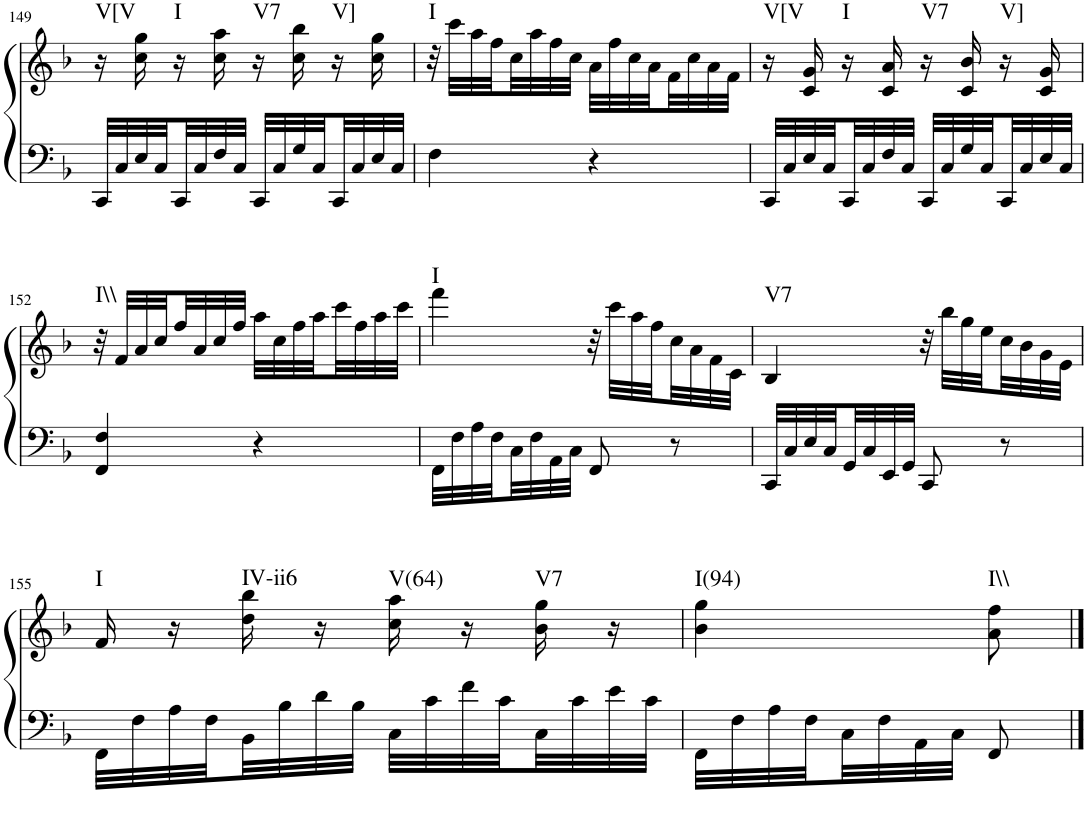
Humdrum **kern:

**kern	**kern	**harte
*part1	*part1	*part1
*staff2	*staff1	*
*I"Piano	*	*
*I'Pno.	*	*
!!LO:PB:g=z
*clefG2	*clefG2	*
*k[b-]	*k[b-]	*
*F:	*F:	*
*M2/4	*M2/4	*
=149	=149	=149
!	!	!LO:H:kt=V[V
32CC/LLL	16r	N
32C/	.	.
32E/	16cc\ 16gg\	.
32C/	.	.
!	!	!LO:H:kt=I
32CC/	16r	N
32C/	.	.
32F/	16cc\ 16aa\	.
32C/JJJ	.	.
!	!	!LO:H:kt=V7
32CC/LLL	16r	N
32C/	.	.
32G/	16cc\ 16bb-\	.
32C/	.	.
!	!	!LO:H:kt=V]
32CC/	16r	N
32C/	.	.
32E/	16cc\ 16gg\	.
32C/JJJ	.	.
=150	=150	=150
!	!	!LO:H:kt=I
4F\	32r	N
.	32ccc\LLL	.
.	32aa\	.
.	32ff\	.
.	32cc\	.
.	32aa\	.
.	32ff\	.
.	32cc\JJJ	.
4r	32a\LLL	.
.	32ff\	.
.	32cc\	.
.	32a\	.
.	32f\	.
.	32cc\	.
.	32a\	.
.	32f\JJJ	.
=151	=151	=151
!	!	!LO:H:kt=V[V
32CC/LLL	16r	N
32C/	.	.
32E/	16c/ 16g/	.
32C/	.	.
!	!	!LO:H:kt=I
32CC/	16r	N
32C/	.	.
32F/	16c/ 16a/	.
32C/JJJ	.	.
!	!	!LO:H:kt=V7
32CC/LLL	16r	N
32C/	.	.
32G/	16c/ 16b-/	.
32C/	.	.
!	!	!LO:H:kt=V]
32CC/	16r	N
32C/	.	.
32E/	16c/ 16g/	.
32C/JJJ	.	.
!!LO:LB:g=z
=152	=152	=152
!	!	!LO:H:kt=I\\
4FF/ 4F/	32r	N
.	32f/LLL	.
.	32a/	.
.	32cc/	.
.	32ff/	.
.	32a/	.
.	32cc/	.
.	32ff/JJJ	.
4r	32aa\LLL	.
.	32cc\	.
.	32ff\	.
.	32aa\	.
.	32ccc\	.
.	32ff\	.
.	32aa\	.
.	32ccc\JJJ	.
=153	=153	=153
!	!	!LO:H:kt=I
32FF\LLL	4fff\	N
32F\	.	.
32A\	.	.
32F\	.	.
32C\	.	.
32F\	.	.
32AA\	.	.
32C\JJJ	.	.
8FF/	32r	.
.	32ccc\LLL	.
.	32aa\	.
.	32ff\	.
8r	32cc\	.
.	32a\	.
.	32f\	.
.	32c\JJJ	.
=154	=154	=154
!	!	!LO:H:kt=V7
32CC/LLL	4B-/	N
32C/	.	.
32E/	.	.
32C/	.	.
32GG/	.	.
32C/	.	.
32EE/	.	.
32GG/JJJ	.	.
8CC/	32r	.
.	32bb-\LLL	.
.	32gg\	.
.	32ee\	.
8r	32cc\	.
.	32b-\	.
.	32g\	.
.	32e\JJJ	.
!!LO:LB:g=z
=155	=155	=155
!	!	!LO:H:kt=I
32FF\LLL	16f/	N
32F\	.	.
32A\	16r	.
32F\	.	.
!	!	!LO:H:kt=IV-ii6
32BB-\	16dd\ 16bb-\	N
32B-\	.	.
32d\	16r	.
32B-\JJJ	.	.
!	!	!LO:H:kt=V(64)
32C\LLL	16cc\ 16aa\	N
32c\	.	.
32f\	16r	.
32c\	.	.
!	!	!LO:H:kt=V7
32C\	16b-\ 16gg\	N
32c\	.	.
32e\	16r	.
32c\JJJ	.	.
=156	=156	=156
!	!	!LO:H:kt=I(94)
32FF\LLL	4b-\ 4gg\	N
32F\	.	.
32A\	.	.
32F\	.	.
32C\	.	.
32F\	.	.
32AA\	.	.
32C\JJJ	.	.
!	!	!LO:H:kt=I\\
8FF/	8a\ 8ff\	N
==	==	==
*-	*-	*-
